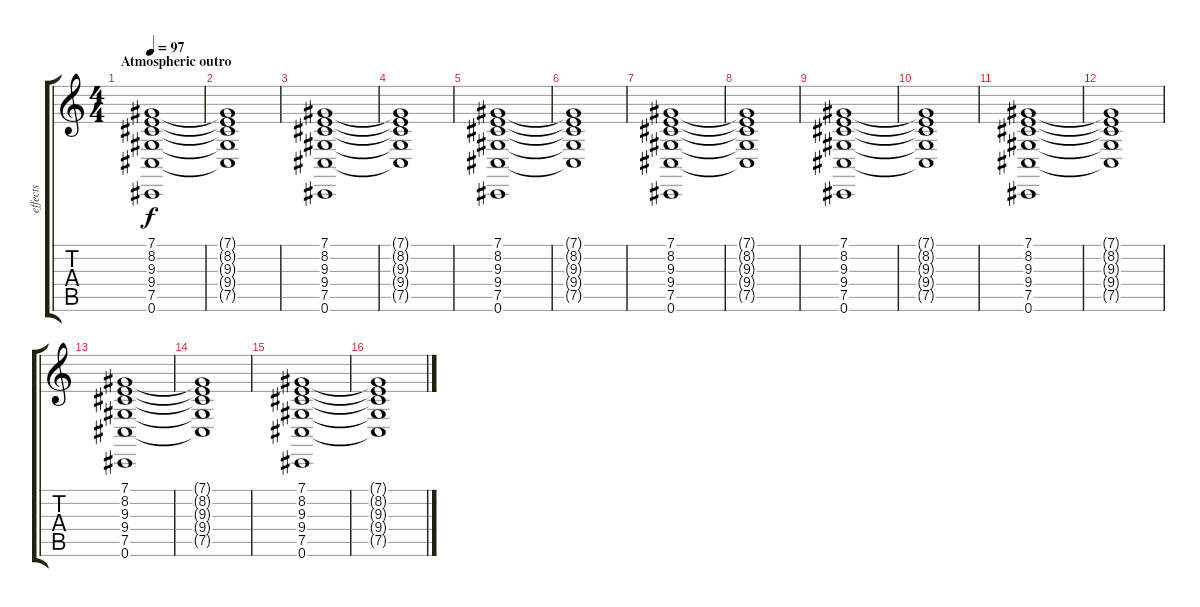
\track ("effects" "effects") {instrument fx7echoes}
\staff {score tabs}
\tuning (Db4 Ab3 E3 B2 Gb2 Db2) {hide}
\ts (4 4)
\section ("" "Atmospheric outro")
\tempo 97
\clef g2
\ks c
(7.1 8.2 9.3 9.4 7.5 0.6).1{dy f instrument fx7echoes} |
(7.1{t} 8.2{t} 9.3{t} 9.4{t} 7.5{t}).1 |
(7.1 8.2 9.3 9.4 7.5 0.6).1 |
(7.1{t} 8.2{t} 9.3{t} 9.4{t} 7.5{t}).1 |
(7.1 8.2 9.3 9.4 7.5 0.6).1 |
(7.1{t} 8.2{t} 9.3{t} 9.4{t} 7.5{t}).1 |
(7.1 8.2 9.3 9.4 7.5 0.6).1 |
(7.1{t} 8.2{t} 9.3{t} 9.4{t} 7.5{t}).1 |
(7.1 8.2 9.3 9.4 7.5 0.6).1 |
(7.1{t} 8.2{t} 9.3{t} 9.4{t} 7.5{t}).1 |
(7.1 8.2 9.3 9.4 7.5 0.6).1 |
(7.1{t} 8.2{t} 9.3{t} 9.4{t} 7.5{t}).1 |
(7.1 8.2 9.3 9.4 7.5 0.6).1 |
(7.1{t} 8.2{t} 9.3{t} 9.4{t} 7.5{t}).1 |
(7.1 8.2 9.3 9.4 7.5 0.6).1 |
(7.1{t} 8.2{t} 9.3{t} 9.4{t} 7.5{t}).1
